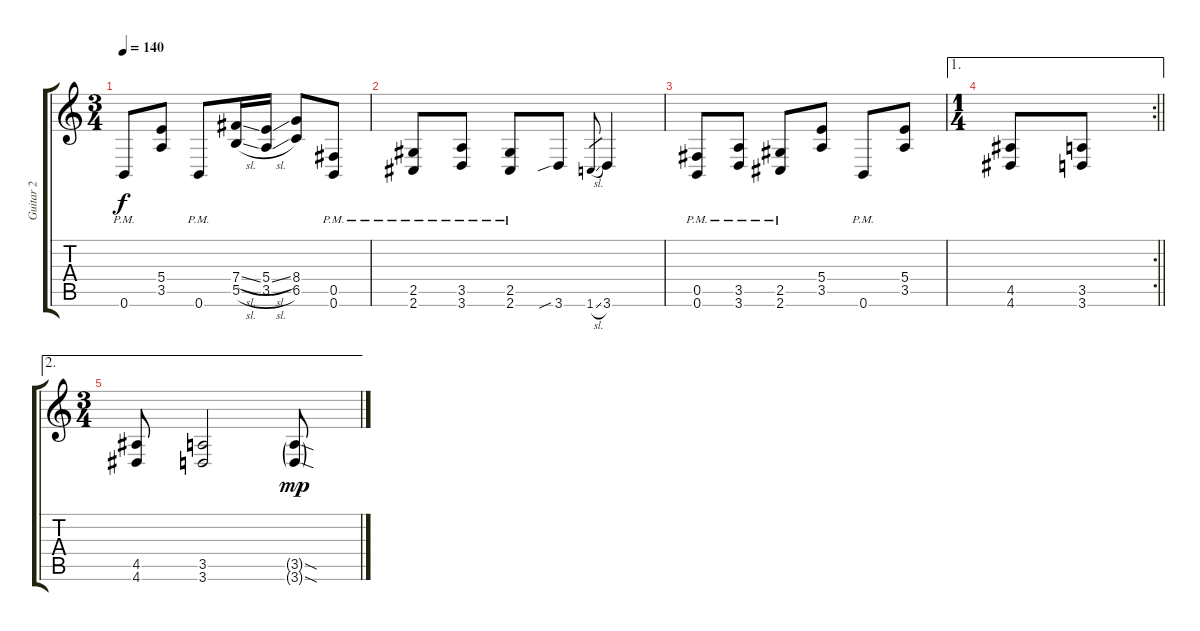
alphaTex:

\track ("Guitar 2" "Guitar 2") {instrument distortionguitar}
\staff {score tabs}
\tuning (Db4 Ab3 E3 B2 Gb2 B1) {hide}
\ts (3 4)
\tempo 140
\clef g2
\ks c
0.6{pm}.8{dy f} (5.4 3.5).8 0.6{pm}.8 (7.4{sl} 5.5{sl}).16 (5.4{sl} 3.5{sl}).16 (8.4 6.5).8 (0.5{pm} 0.6{pm}).8 |
(2.5{pm} 2.6{pm}).8 (3.5{pm} 3.6{pm}).8 (2.5{pm} 2.6{pm}).8 3.6{sib}.8 1.6{sl}.8{gr} 3.6.4 |
(0.5{pm} 0.6{pm}).8 (3.5{pm} 3.6{pm}).8 (2.5{pm} 2.6{pm}).8 (5.4 3.5).8 0.6{pm}.8 (5.4 3.5).8 |
\ae 1
\rc 2
\ts (1 4)
\barLineRight lightlight
(4.5 4.6).8 (3.5 3.6).8 |
\ae 2
\ts (3 4)
(4.5 4.6).8 (3.5 3.6).2 (3.5{sod g} 3.6{sod g}).8{dy mp}
